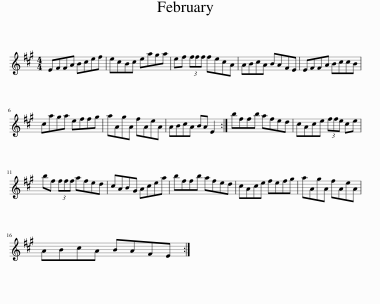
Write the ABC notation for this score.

X:1
L:1/8
M:4/4
I:linebreak $
K:A
V:1 treble
V:1
 EFFA Bcef | ecBc eaga | ef (3fff fecA | ABcA BAFE | EFFA BccB |$ %5
 caga effg | aAgA fAeA | ABcA BA E2 :| bffb afed | cAce (3ffe ce |$ %10
 bf (3fff afed | cABG Acea | bffb afed | cAce fefg | aAgA fAeA |$ %15
 ABcA BAFE :| %16
